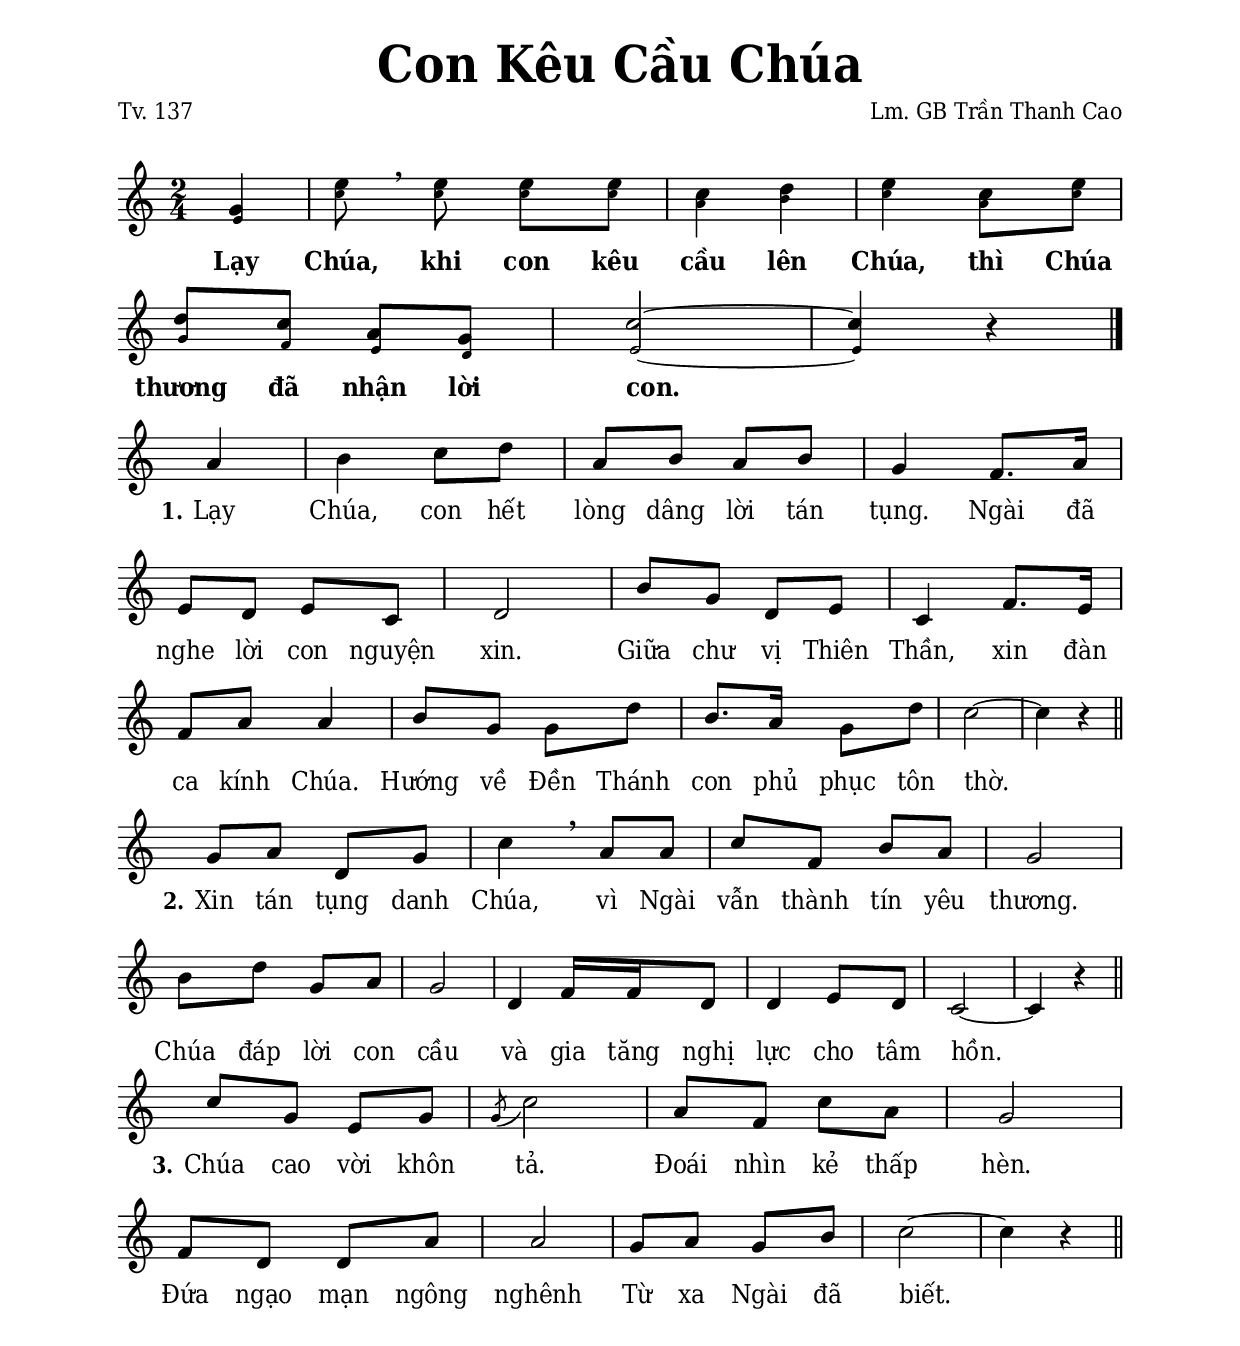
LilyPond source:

% Cài đặt chung
\version "2.22.1"
\include "english.ly"

\header {
  title = \markup { \fontsize #3 "Con Kêu Cầu Chúa" }
  poet = "Tv. 137"
  composer = "Lm. GB Trần Thanh Cao"
  arranger = " "
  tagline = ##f
}

% Nhạc điệp khúc
nhacDiepKhucSop = \relative c'' {
  <>^\markup { \halign #35 " " }
  \partial 4 g4 |
  e'8 \breathe e e e |
  c4 d |
  e c8 e |
  d c a g |
  c2 ~ |
  c4 r \bar "|."
}

nhacDiepKhucBas = \relative c'' {
  \partial 4 e,4 |
  c'8 \breathe c c c |
  a4 b |
  c a8 c |
  g f e d |
  e2 ~ |
  e4 r
}

% Nhạc phiên khúc
nhacPhienKhucMot = \relative c'' {
  \partial 4 a4 |
  b c8 d |
  a b a b |
  g4 f8. a16 |
  e8 d e c |
  d2 |
  b'8 g d e |
  c4 f8. e16 |
  f8 a a4 |
  b8 g g d' |
  b8. a16 g8 d' |
  c2 ~ |
  c4 r \bar "||"
}

nhacPhienKhucHai = \relative c'' {
  g8 a d, g |
  c4 \breathe a8 a |
  c f, b a |
  g2 |
  b8 d g, a |
  g2 |
  d4 f16 f d8 |
  d4 e8 d |
  c2 ~ |
  c4 r \bar "||"
}

nhacPhienKhucBa = \relative c'' {
  c8 g e g |
  \acciaccatura g8 c2 |
  a8 f c' a |
  g2 |
  f8 d d a' |
  a2 |
  g8 a g b |
  c2 ~ |
  c4 r \bar "||"
}

% Lời điệp khúc
loiDiepKhuc = \lyricmode {
  \override Lyrics.LyricText.font-series = #'bold
  Lạy Chúa, khi con kêu cầu lên Chúa,
  thì Chúa thương đã nhận lời con.
}

% Lời phiên khúc
loiPhienKhucMot = \lyricmode {
  \set stanza = #"1."
  Lạy Chúa, con hết lòng dâng lời tán tụng.
  Ngài đã nghe lời con nguyện xin.
  Giữa chư vị Thiên Thần,
  xin đàn ca kính Chúa.
  Hướng về Đền Thánh con phủ phục tôn thờ.
}

loiPhienKhucHai = \lyricmode {
  \set stanza = #"2."
  Xin tán tụng danh Chúa,
  vì Ngài vẫn thành tín yêu thương.
  Chúa đáp lời con cầu và gia tăng nghị lực cho tâm hồn.
}

loiPhienKhucBa = \lyricmode {
  \set stanza = #"3."
  Chúa cao vời khôn tả.
  Đoái nhìn kẻ thấp hèn.
  Đứa ngạo mạn ngông nghênh
  Từ xa Ngài đã biết.
}


% Dàn trang
\paper {
  #(set-paper-size "a4")
  top-margin = 20\mm
  bottom-margin = 10\mm
  left-margin = 20\mm
  right-margin = 20\mm
  indent = #0
  #(define fonts
    (make-pango-font-tree
      "Deja Vu Serif Condensed"
      "Deja Vu Serif Condensed"
      "Deja Vu Serif Condensed"
      (/ 20 20)))
  page-count = #1
  system-system-spacing = #'((basic-distance . 12.5)
                             (minimum-distance . 12.5)
                             (padding . 1))
  score-system-spacing = #'((basic-distance . 12.5)
                             (minimum-distance . 12.5)
                             (padding . 1))
}

% Thiết lập tông và nhịp
TongNhip = { \key c \major \time 2/4 }

% Đổi kích thước nốt cho bè phụ
notBePhu =
#(define-music-function (font-size music) (number? ly:music?)
   (for-some-music
     (lambda (m)
       (if (music-is-of-type? m 'rhythmic-event)
           (begin
             (set! (ly:music-property m 'tweaks)
                   (cons `(font-size . ,font-size)
                         (ly:music-property m 'tweaks)))
             #t)
           #f))
     music)
   music)

\score {
  \new ChoirStaff <<
    \new Staff = diepKhuc \with {
        \consists "Merge_rests_engraver"
        %\magnifyStaff #(magstep +1)
        printPartCombineTexts = ##f
      }
      <<
      \new Voice \TongNhip \partCombine 
        \nhacDiepKhucSop
        \notBePhu -3 { \nhacDiepKhucBas }
      \new NullVoice = nhacThamChieu \nhacDiepKhucSop
      \new Lyrics \with {
          \override VerticalAxisGroup.
            nonstaff-relatedstaff-spacing.padding = #1.2
          \override VerticalAxisGroup.
            nonstaff-unrelatedstaff-spacing.padding = #1
        }
        \lyricsto nhacThamChieu \loiDiepKhuc
      >>
  >>
  \layout {
    \override Lyrics.LyricText.font-series = #'bold
    %\override Lyrics.LyricText.font-size = #+2
    \override Lyrics.LyricSpace.minimum-distance = #4.0
    \override Score.BarNumber.break-visibility = ##(#f #f #f)
    \override Score.SpacingSpanner.uniform-stretching = ##t
  }
}

\score {
  \new ChoirStaff <<
    \new Staff = phienKhuc \with {
        %\magnifyStaff #(magstep +1)
      }
      <<
      \new Voice = beSop {
        \key c \major \time 2/4 \nhacPhienKhucMot
      }
    >>
    \new Lyrics \with {
          \override VerticalAxisGroup.
            nonstaff-relatedstaff-spacing.padding = #1.2
          \override VerticalAxisGroup.
            nonstaff-unrelatedstaff-spacing.padding = #1
        }
        \lyricsto beSop \loiPhienKhucMot
  >>
  \layout {
    \override Staff.TimeSignature.transparent = ##t
    %\override Lyrics.LyricText.font-size = #+2
    \override Lyrics.LyricSpace.minimum-distance = #2.0
    \override Score.BarNumber.break-visibility = ##(#f #f #f)
    \override Score.SpacingSpanner.uniform-stretching = ##t
  }
}

\score {
  \new ChoirStaff <<
    \new Staff = phienKhuc \with {
        %\magnifyStaff #(magstep +1)
      }
      <<
      \new Voice = beSop {
        \key c \major \time 2/4 \nhacPhienKhucHai
      }
    >>
    \new Lyrics \with {
          \override VerticalAxisGroup.
            nonstaff-relatedstaff-spacing.padding = #1.5
          \override VerticalAxisGroup.
            nonstaff-unrelatedstaff-spacing.padding = #1
        }
        \lyricsto beSop \loiPhienKhucHai
  >>
  \layout {
    \override Staff.TimeSignature.transparent = ##t
    %\override Lyrics.LyricText.font-size = #+2
    \override Lyrics.LyricSpace.minimum-distance = #2.1
    \override Score.BarNumber.break-visibility = ##(#f #f #f)
    \override Score.SpacingSpanner.uniform-stretching = ##t
  }
}

\score {
  \new ChoirStaff <<
    \new Staff = phienKhuc \with {
        %\magnifyStaff #(magstep +1)
      }
      <<
      \new Voice = beSop {
        \key c \major \time 2/4 \nhacPhienKhucBa
      }
    >>
    \new Lyrics \with {
          \override VerticalAxisGroup.
            nonstaff-relatedstaff-spacing.padding = #1.5
          \override VerticalAxisGroup.
            nonstaff-unrelatedstaff-spacing.padding = #1
        }
        \lyricsto beSop \loiPhienKhucBa
  >>
  \layout {
    \override Staff.TimeSignature.transparent = ##t
    %\override Lyrics.LyricText.font-size = #+2
    \override Lyrics.LyricSpace.minimum-distance = #2.5
    \override Score.BarNumber.break-visibility = ##(#f #f #f)
    \override Score.SpacingSpanner.uniform-stretching = ##t
  }
}
